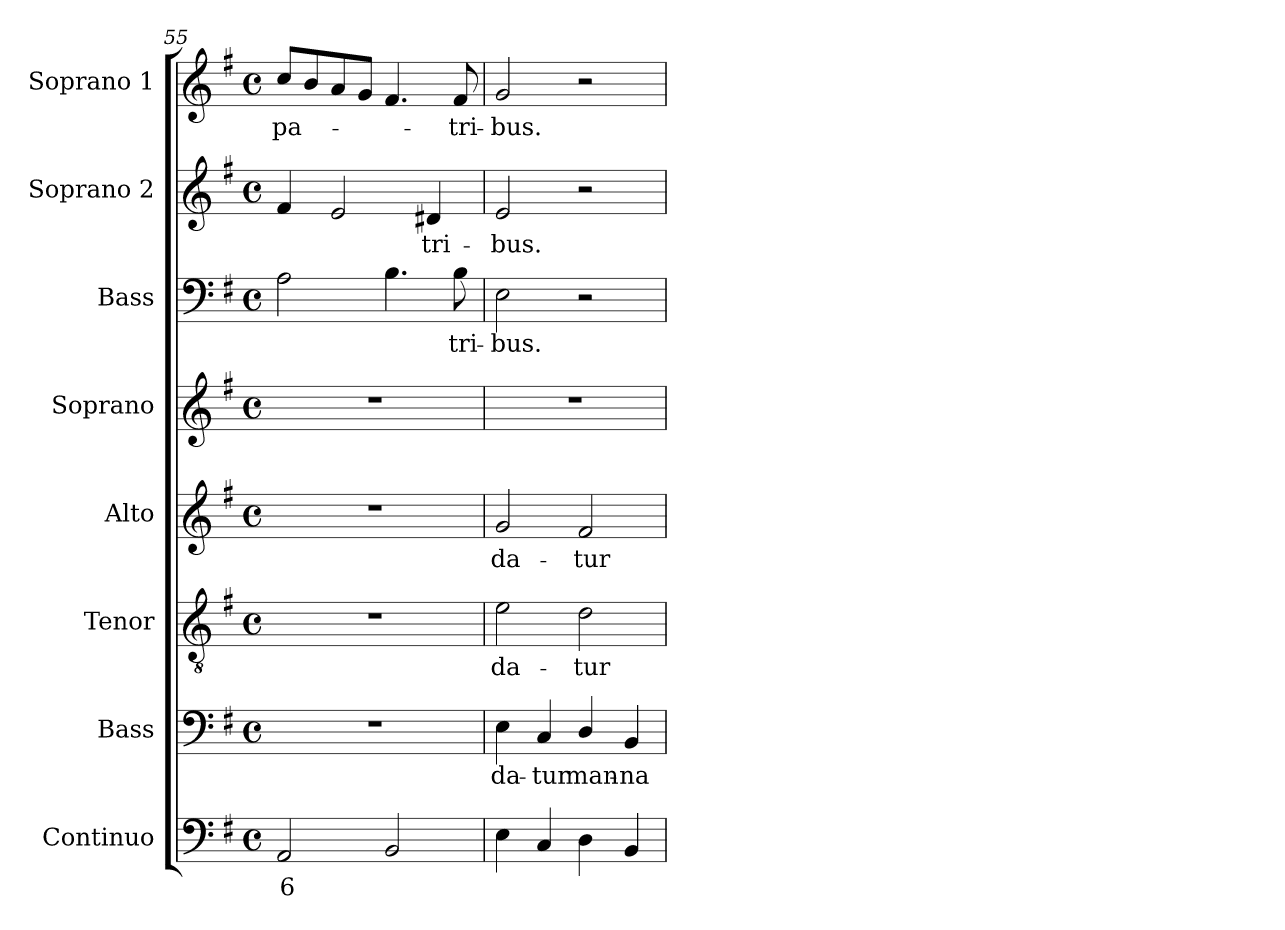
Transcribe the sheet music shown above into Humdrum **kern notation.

**kern	**text	**kern	**text	**kern	**text	**kern	**text	**kern	**kern	**text	**kern	**text	**kern	**text
*part8	*part8	*part7	*part7	*part6	*part6	*part5	*part5	*part4	*part3	*part3	*part2	*part2	*part1	*part1
*staff8	*staff8	*staff7	*staff7	*staff6	*staff6	*staff5	*staff5	*staff4	*staff3	*staff3	*staff2	*staff2	*staff1	*staff1
*I"Continuo	*	*I"Bass	*	*I"Tenor	*	*I"Alto	*	*I"Soprano	*I"Bass	*	*I"Soprano 2	*	*I"Soprano 1	*
*I'Cont.	*	*I'B.	*	*I'T.	*	*I'A.	*	*I'S.	*I'B.	*	*I'S2.	*	*I'S1.	*
*clefF4	*	*clefF4	*	*clefGv2	*	*clefG2	*	*clefG2	*clefF4	*	*clefG2	*	*clefG2	*
*	*	*	*	*ITrd7c12	*	*	*	*	*	*	*	*	*	*
*k[f#]	*	*k[f#]	*	*k[f#]	*	*k[f#]	*	*k[f#]	*k[f#]	*	*k[f#]	*	*k[f#]	*
*G:	*	*G:	*	*G:	*	*G:	*	*G:	*G:	*	*G:	*	*G:	*
*M4/4	*	*M4/4	*	*M4/4	*	*M4/4	*	*M4/4	*M4/4	*	*M4/4	*	*M4/4	*
*met(c)	*	*met(c)	*	*met(c)	*	*met(c)	*	*met(c)	*met(c)	*	*met(c)	*	*met(c)	*
=55	=55	=55	=55	=55	=55	=55	=55	=55	=55	=55	=55	=55	=55	=55
!	!LO:LY:b:color=#000000	!	!	!	!	!	!	!	!	!	!	!	!	!
!	!	!	!	!	!	!	!	!	!	!	!	!	!	!LO:LY:b:color=#000000
2AAi/	6	1r	.	1r	.	1r	.	1r	2Ai\	.	4f#i/	.	8cci/L	pa-
.	.	.	.	.	.	.	.	.	.	.	.	.	8bi/	.
.	.	.	.	.	.	.	.	.	.	.	2ei/	.	8ai/	.
.	.	.	.	.	.	.	.	.	.	.	.	.	8gi/J	.
2BBi/	.	.	.	.	.	.	.	.	4.Bi\	.	.	.	4.f#i/	.
!	!	!	!	!	!	!	!	!	!	!	!	!LO:LY:b:color=#000000	!	!
.	.	.	.	.	.	.	.	.	.	.	4d#Xi/	-tri-	.	.
!	!	!	!	!	!	!	!	!	!	!LO:LY:b:color=#000000	!	!	!	!
!	!	!	!	!	!	!	!	!	!	!	!	!	!	!LO:LY:b:color=#000000
.	.	.	.	.	.	.	.	.	8Bi\	-tri-	.	.	8f#i/	-tri-
=56	=56	=56	=56	=56	=56	=56	=56	=56	=56	=56	=56	=56	=56	=56
!	!	!	!LO:LY:b:color=#000000	!	!	!	!	!	!	!	!	!	!	!
!	!	!	!	!	!LO:LY:b:color=#000000	!	!	!	!	!	!	!	!	!
!	!	!	!	!	!	!	!LO:LY:b:color=#000000	!	!	!	!	!	!	!
!	!	!	!	!	!	!	!	!	!	!LO:LY:b:color=#000000	!	!	!	!
!	!	!	!	!	!	!	!	!	!	!	!	!LO:LY:b:color=#000000	!	!
!	!	!	!	!	!	!	!	!	!	!	!	!	!	!LO:LY:b:color=#000000
4Ei\	.	4Ei\	da-	2Ei\	da-	2gi/	da-	1r	2Ei\	-bus.	2ei/	-bus.	2gi/	-bus.
!	!	!	!LO:LY:b:color=#000000	!	!	!	!	!	!	!	!	!	!	!
4Ci/	.	4Ci/	-tur	.	.	.	.	.	.	.	.	.	.	.
!	!	!	!LO:LY:b:color=#000000	!	!	!	!	!	!	!	!	!	!	!
!	!	!	!	!	!LO:LY:b:color=#000000	!	!	!	!	!	!	!	!	!
!	!	!	!	!	!	!	!LO:LY:b:color=#000000	!	!	!	!	!	!	!
4Di\	.	4Di/	man-	2Di\	-tur	2f#i/	-tur	.	2r	.	2r	.	2r	.
!	!	!	!LO:LY:b:color=#000000	!	!	!	!	!	!	!	!	!	!	!
4BBi/	.	4BBi/	-na	.	.	.	.	.	.	.	.	.	.	.
=	=	=	=	=	=	=	=	=	=	=	=	=	=	=
*-	*-	*-	*-	*-	*-	*-	*-	*-	*-	*-	*-	*-	*-	*-
